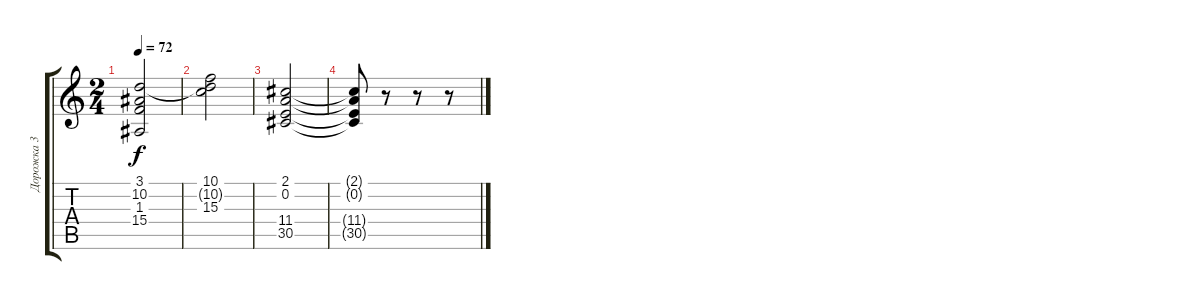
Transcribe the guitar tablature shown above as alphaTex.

\track ("Дорожка 3" "Дорожка 3") {instrument choiraahs}
\staff {score tabs}
\tuning (G4 E4 A3 D3 G2 C2) {hide}
\ts (2 4)
\tempo 72
\clef g2
\ks c
(3.1 10.2 1.3 15.4).2{dy f} |
(10.1 10.2{t} 15.3).2 |
(2.1 0.2 11.4 30.5).2 |
(2.1{t} 0.2{t} 11.4{t} 30.5{t}).8 r.8 r.8 r.8
